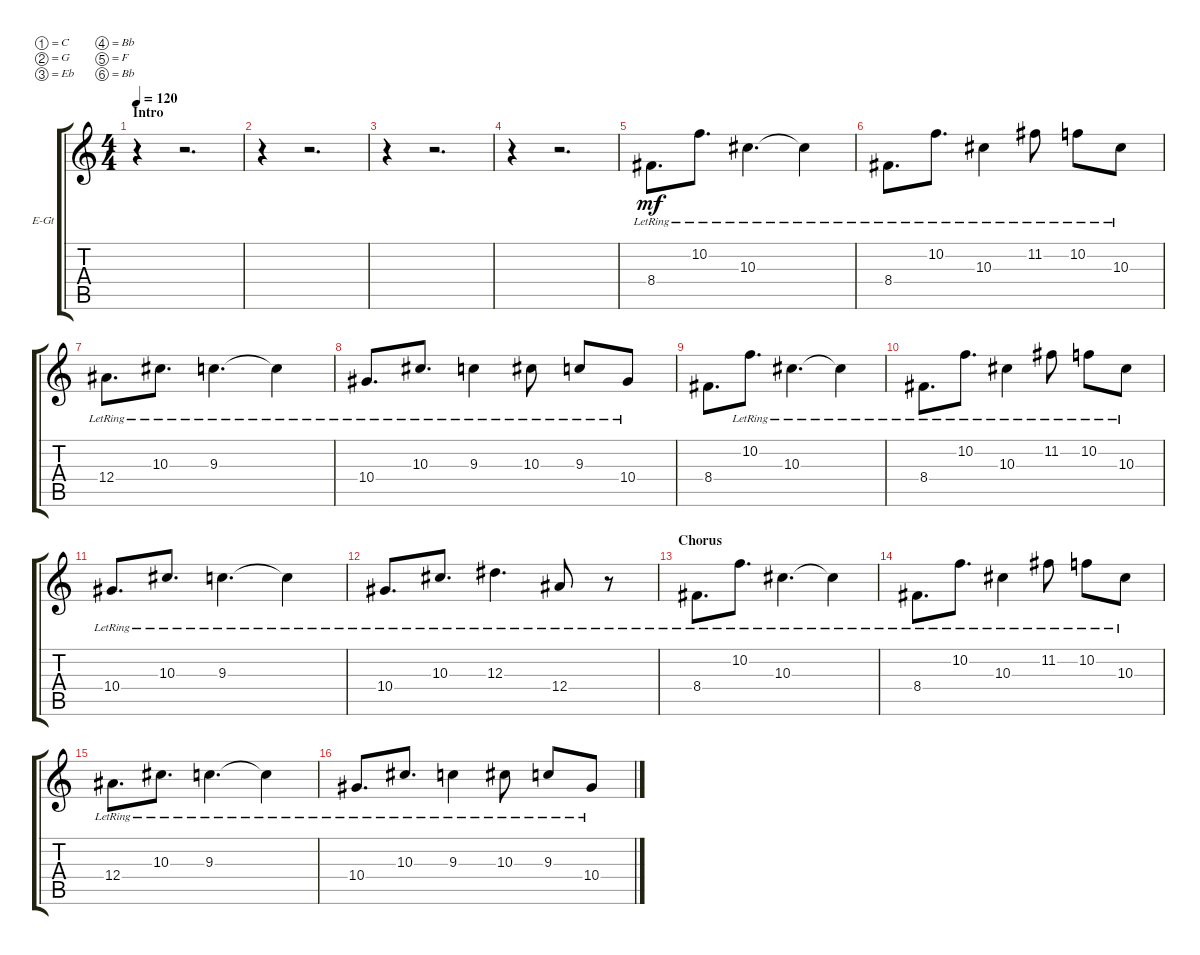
\bracketExtendMode groupsimilarinstruments
\firstSystemTrackNameOrientation horizontal
\otherSystemsTrackNameOrientation horizontal
\track ("Lead" "E-Gt") {instrument distortionguitar}
\staff {score tabs}
\tuning (C4 G3 Eb3 Bb2 F2 Bb1)
\ts (4 4)
\beaming (8 2 2 2 2)
\section ("" "Intro")
\tempo 120
\clef g2
\ks c
r.4{dy mf instrument distortionguitar} r.2{d} |
r.4 r.2{d} |
r.4 r.2{d} |
r.4 r.2{d} |
8.4{lr}.8{d} 10.2{lr}.8{d} 10.3{lr}.4{d} 10.3{lr t}.4 |
8.4{lr}.8{d} 10.2{lr}.8{d} 10.3{lr}.4 11.2{lr}.8 10.2{lr}.8 10.3{lr}.8 |
12.4{lr}.8{d} 10.3{lr}.8{d} 9.3{lr}.4{d} 9.3{lr t}.4 |
10.4{lr}.8{d} 10.3{lr}.8{d} 9.3{lr}.4 10.3{lr}.8 9.3{lr}.8 10.4{lr}.8 |
8.4.8{d} 10.2{lr}.8{d} 10.3{lr}.4{d} 10.3{lr t}.4 |
8.4{lr}.8{d} 10.2{lr}.8{d} 10.3{lr}.4 11.2{lr}.8 10.2{lr}.8 10.3{lr}.8 |
10.4{lr}.8{d} 10.3{lr}.8{d} 9.3{lr}.4{d} 9.3{lr t}.4 |
10.4{lr}.8{d} 10.3{lr}.8{d} 12.3{lr}.4{d} 12.4{lr}.8 r.8 |
\section ("" "Chorus")
8.4{lr}.8{d} 10.2{lr}.8{d} 10.3{lr}.4{d} 10.3{lr t}.4 |
8.4{lr}.8{d} 10.2{lr}.8{d} 10.3{lr}.4 11.2{lr}.8 10.2{lr}.8 10.3{lr}.8 |
12.4{lr}.8{d} 10.3{lr}.8{d} 9.3{lr}.4{d} 9.3{lr t}.4 |
10.4{lr}.8{d} 10.3{lr}.8{d} 9.3{lr}.4 10.3{lr}.8 9.3{lr}.8 10.4{lr}.8
